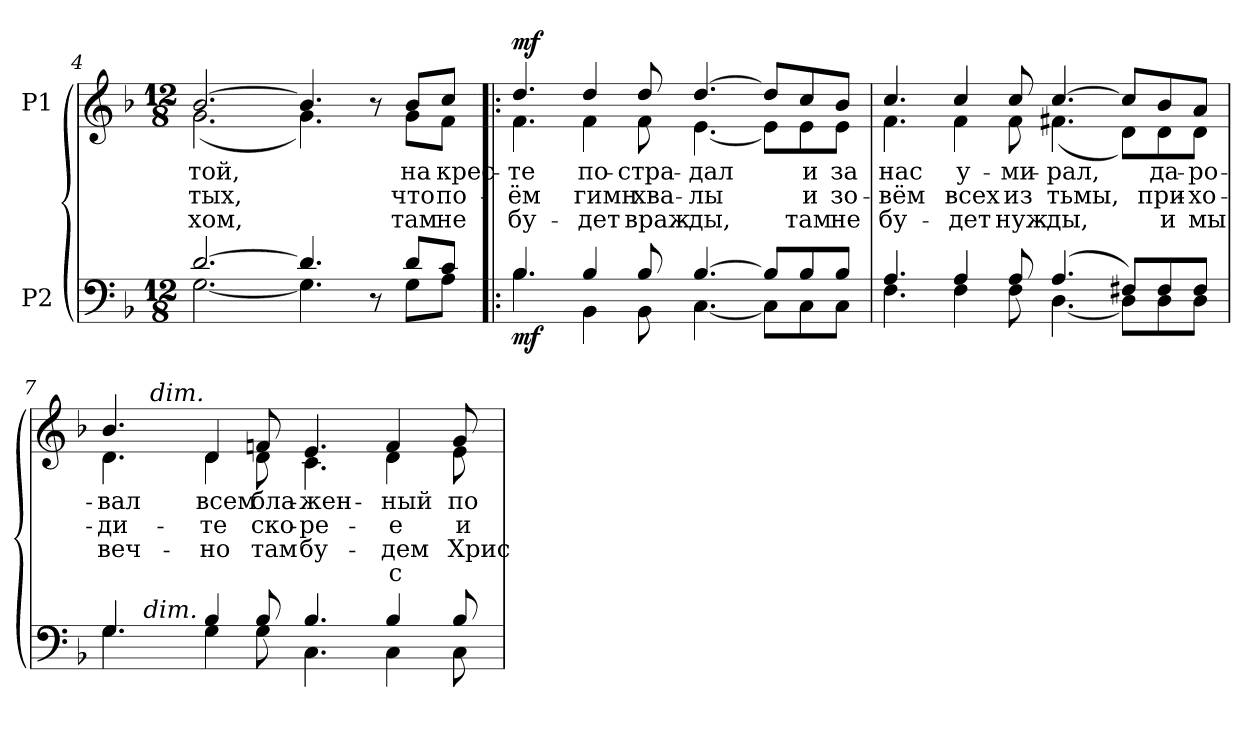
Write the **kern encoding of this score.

**kern	**dynam	**kern	**text	**text	**text	**text	**dynam
*part2	*part2	*part1	*part1	*part1	*part1	*part1	*part1
*staff2	*staff2	*staff1	*staff1	*staff1	*staff1	*staff1	*staff1
*I"P2	*	*I"P1	*	*	*	*	*
!!LO:LB:g=z
*clefF4	*	*clefG2	*	*	*	*	*
*k[b-]	*	*k[b-]	*	*	*	*	*
*F:	*	*F:	*	*	*	*	*
*M12/8	*	*M12/8	*	*	*	*	*
=4	=4	=4	=4	=4	=4	=4	=4
*^	*	*	*	*	*	*	*
!	!	!	!LO:TX:a:B:t=B.	!	!	!	!	!
!	!	!	!	!LO:LY:b:color=#000000	!LO:LY:b:color=#000000	!LO:LY:b:color=#000000	!	!
*	*	*	*^	*	*	*	*	*
[>2.di/	[<2.Gi\	.	[>2.b-i/	(2.gi\	-той,	-тых,	-хом,	.	.
4.di/]	4.Gi\]	.	4.b-i/]	4.gi\)	.	.	.	.	.
8r	8ryy	.	8r	8ryy	.	.	.	.	.
!	!	!	!	!	!LO:LY:b:color=#000000	!LO:LY:b:color=#000000	!LO:LY:b:color=#000000	!	!
8di/L	8Gi\L	.	8b-i/L	8gi\L	на	что	там	.	.
!	!	!	!	!	!LO:LY:b:color=#000000	!LO:LY:b:color=#000000	!LO:LY:b:color=#000000	!	!
8ci/J	8Ai\J	.	8cci/J	8fi\J	крес-	по-	не	.	.
=5!|:	=5!|:	=5!|:	=5!|:	=5!|:	=5!|:	=5!|:	=5!|:	=5!|:	=5!|:
!	!	!	!	!	!LO:LY:b:color=#000000	!LO:LY:b:color=#000000	!LO:LY:b:color=#000000	!	!
4.B-i/	4.B-i\	mf	4.ddi/	4.fi\	-те	-ём	бу-	.	mf
!	!	!	!	!	!LO:LY:b:color=#000000	!LO:LY:b:color=#000000	!LO:LY:b:color=#000000	!	!
4B-i/	4BB-i\	.	4ddi/	4fi\	по-	гимн	-дет	.	.
!	!	!	!	!	!LO:LY:b:color=#000000	!LO:LY:b:color=#000000	!LO:LY:b:color=#000000	!	!
8B-i/	8BB-i\	.	8ddi/	8fi\	-стра-	хва-	враж-	.	.
!	!	!	!	!	!LO:LY:b:color=#000000	!LO:LY:b:color=#000000	!LO:LY:b:color=#000000	!	!
[>4.B-i/	[<4.Ci\	.	[>4.ddi/	[<4.ei\	-дал	-лы	-ды,	.	.
8B-i/L]	8Ci\L]	.	8ddi/L]	8ei\L]	.	.	.	.	.
!	!	!	!	!	!LO:LY:b:color=#000000	!LO:LY:b:color=#000000	!LO:LY:b:color=#000000	!	!
8B-i/	8Ci\	.	8cci/	8ei\	и	и	там	.	.
!	!	!	!	!	!LO:LY:b:color=#000000	!LO:LY:b:color=#000000	!LO:LY:b:color=#000000	!	!
8B-i/J	8Ci\J	.	8b-i/J	8ei\J	за	зо-	не	.	.
=6	=6	=6	=6	=6	=6	=6	=6	=6	=6
!	!	!	!	!	!LO:LY:b:color=#000000	!LO:LY:b:color=#000000	!LO:LY:b:color=#000000	!	!
4.Ai/	4.Fi\	.	4.cci/	4.fi\	нас	-вём	бу-	.	.
!	!	!	!	!	!LO:LY:b:color=#000000	!LO:LY:b:color=#000000	!LO:LY:b:color=#000000	!	!
4Ai/	4Fi\	.	4cci/	4fi\	у-	всех	-дет	.	.
!	!	!	!	!	!LO:LY:b:color=#000000	!LO:LY:b:color=#000000	!LO:LY:b:color=#000000	!	!
8Ai/	8Fi\	.	8cci/	8fi\	-ми-	из	нуж-	.	.
!	!	!	!	!	!LO:LY:b:color=#000000	!LO:LY:b:color=#000000	!LO:LY:b:color=#000000	!	!
(4.Ai/	[<4.Di\	.	[>4.cci/	(4.f#Xi\	-рал,	тьмы,	-ды,	.	.
8F#Xi/L)	8Di\L]	.	8cci/L]	8di\L)	.	.	.	.	.
!	!	!	!	!	!LO:LY:b:color=#000000	!LO:LY:b:color=#000000	!LO:LY:b:color=#000000	!	!
8F#i/	8Di\	.	8b-i/	8di\	да-	при-	и	.	.
!	!	!	!	!	!LO:LY:b:color=#000000	!LO:LY:b:color=#000000	!LO:LY:b:color=#000000	!	!
8F#i/J	8Di\J	.	8ai/J	8di\J	-ро-	-хо-	мы	.	.
*	*	*	*v	*v	*	*	*	*	*
!!LO:LB:g=z
=7	=7	=7	=7	=7	=7	=7	=7	=7
*	*	*	*^	*	*	*	*	*
!	!	!	!	!	!LO:LY:b:color=#000000	!LO:LY:b:color=#000000	!LO:LY:b:color=#000000	!	!
*	*^	*	*	*^	*	*	*	*	*
4.Gi/	4.Gi\	16ryy	.	4.b-i/	4.di\	16ryy	-вал	-ди-	веч-	.	.
.	.	64ryy	.	.	.	32ryy	.	.	.	.	.
.	.	128ryy	.	.	.	.	.	.	.	.	.
.	.	512.ryy	.	.	.	.	.	.	.	.	.
!	!	!LO:TX:a:i:t=dim.	!	!	!	!	!	!	!	!	!
.	.	1ryy	.	.	.	.	.	.	.	.	.
.	.	.	.	.	.	512ryy	.	.	.	.	.
!	!	!	!	!	!	!LO:TX:a:i:t=dim.	!	!	!	!	!
.	.	.	.	.	.	1ryy	.	.	.	.	.
!	!	!	!	!	!	!	!LO:LY:b:color=#000000	!LO:LY:b:color=#000000	!LO:LY:b:color=#000000	!	!
4B-i/	4Gi\	.	.	4di/	4di\	.	всем	-те	-но	.	.
!	!	!	!	!	!	!	!LO:LY:b:color=#000000	!LO:LY:b:color=#000000	!LO:LY:b:color=#000000	!	!
8B-i/	8Gi\	.	.	8fni/	8di\	.	бла-	ско-	там	.	.
!	!	!	!	!	!	!	!LO:LY:b:color=#000000	!LO:LY:b:color=#000000	!LO:LY:b:color=#000000	!	!
4.B-i/	4.Ci\	.	.	4.ei/	4.ci\	.	-жен-	-ре-	бу-	.	.
.	.	4ryy	.	.	.	.	.	.	.	.	.
.	.	.	.	.	.	4ryy	.	.	.	.	.
!	!	!	!	!	!	!	!LO:LY:b:color=#000000	!LO:LY:b:color=#000000	!LO:LY:b:color=#000000	!LO:LY:b:color=#000000	!
4B-i/	4Ci\	.	.	4fi/	4di\	.	-ный	-е	-дем	с	.
.	.	8ryy	.	.	.	.	.	.	.	.	.
.	.	.	.	.	.	8ryy	.	.	.	.	.
!	!	!	!	!	!	!	!LO:LY:b:color=#000000	!LO:LY:b:color=#000000	!LO:LY:b:color=#000000	!	!
8B-i/	8Ci\	.	.	8gi/	8ei\	.	по-	и	Хрис-	.	.
.	.	32ryy	.	.	.	.	.	.	.	.	.
.	.	.	.	.	.	64...ryy	.	.	.	.	.
.	.	256ryy	.	.	.	.	.	.	.	.	.
.	.	1024ryy	.	.	.	.	.	.	.	.	.
*v	*v	*v	*	*	*	*	*	*	*	*	*
*	*	*v	*v	*v	*	*	*	*	*
=	=	=	=	=	=	=	=
*-	*-	*-	*-	*-	*-	*-	*-
